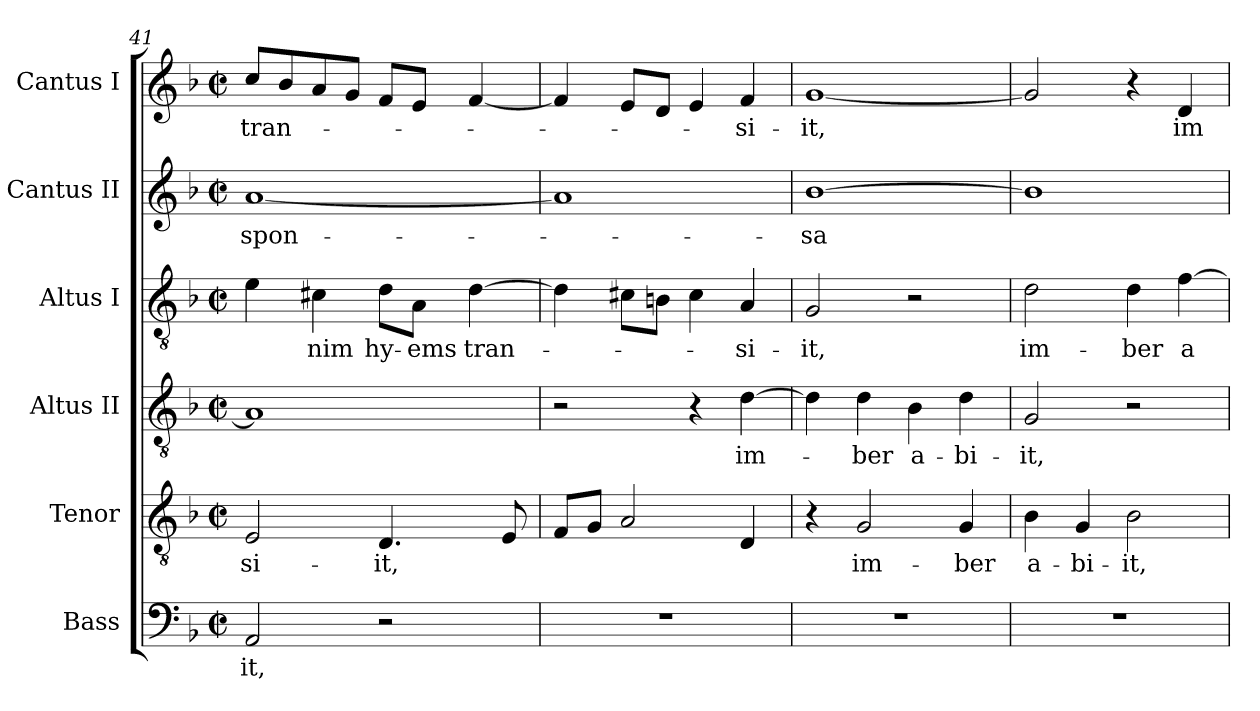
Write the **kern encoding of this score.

**kern	**text	**kern	**text	**kern	**text	**kern	**text	**kern	**text	**kern	**text
*part6	*part6	*part5	*part5	*part4	*part4	*part3	*part3	*part2	*part2	*part1	*part1
*staff6	*staff6	*staff5	*staff5	*staff4	*staff4	*staff3	*staff3	*staff2	*staff2	*staff1	*staff1
*I"Bass	*	*I"Tenor	*	*I"Altus II	*	*I"Altus I	*	*I"Cantus II	*	*I"Cantus I	*
*I'B.	*	*I'T.	*	*I'A. II	*	*I'A. I	*	*I'S. II	*	*I'S. I	*
*clefF4	*	*clefGv2	*	*clefGv2	*	*clefGv2	*	*clefG2	*	*clefG2	*
*	*	*ITrd7c12	*	*	*	*	*	*	*	*	*
*k[b-]	*	*k[b-]	*	*k[b-]	*	*k[b-]	*	*k[b-]	*	*k[b-]	*
*F:	*	*F:	*	*F:	*	*F:	*	*F:	*	*F:	*
*M2/2	*	*M2/2	*	*M2/2	*	*M2/2	*	*M2/2	*	*M2/2	*
*met(c|)	*	*met(c|)	*	*met(c|)	*	*met(c|)	*	*met(c|)	*	*met(c|)	*
=41	=41	=41	=41	=41	=41	=41	=41	=41	=41	=41	=41
!	!LO:LY:b:color=#000000	!	!	!	!	!	!	!	!	!	!
!	!	!	!LO:LY:b:color=#000000	!	!	!	!	!	!	!	!
!	!	!	!	!	!	!	!	!	!LO:LY:b:color=#000000	!	!
!	!	!	!	!	!	!	!	!	!	!	!LO:LY:b:color=#000000
2AAi/	-it,	2EEi/	-si-	1Ai]	.	4ei\	.	[<1ai	spon-	8cci/L	tran-
.	.	.	.	.	.	.	.	.	.	8b-i/	.
!	!	!	!	!	!	!	!LO:LY:b:color=#000000	!	!	!	!
.	.	.	.	.	.	4c#Xi\	-nim	.	.	8ai/	.
.	.	.	.	.	.	.	.	.	.	8gi/J	.
!	!	!	!LO:LY:b:color=#000000	!	!	!	!	!	!	!	!
!	!	!	!	!	!	!	!LO:LY:b:color=#000000	!	!	!	!
2r	.	4.DDi/	-it,	.	.	8di\L	hy-	.	.	8fi/L	.
!	!	!	!	!	!	!	!LO:LY:b:color=#000000	!	!	!	!
.	.	.	.	.	.	8Ai\J	-ems	.	.	8ei/J	.
!	!	!	!	!	!	!	!LO:LY:b:color=#000000	!	!	!	!
.	.	.	.	.	.	[>4di\	tran-	.	.	[<4fi/	.
.	.	8EEi/	.	.	.	.	.	.	.	.	.
=42	=42	=42	=42	=42	=42	=42	=42	=42	=42	=42	=42
1r	.	8FFi/L	.	2r	.	4di\]	.	1ai]	.	4fi/]	.
.	.	8GGi/J	.	.	.	.	.	.	.	.	.
.	.	2AAi/	.	.	.	8c#Xi\L	.	.	.	8ei/L	.
.	.	.	.	.	.	8Bni\J	.	.	.	8di/J	.
.	.	.	.	4r	.	4c#i\	.	.	.	4ei/	.
!	!	!	!	!	!LO:LY:b:color=#000000	!	!	!	!	!	!
!	!	!	!	!	!	!	!LO:LY:b:color=#000000	!	!	!	!
!	!	!	!	!	!	!	!	!	!	!	!LO:LY:b:color=#000000
.	.	4DDi/	.	[>4di\	im-	4Ai/	-si-	.	.	4fi/	-si-
!!LO:LB:g=z
=43	=43	=43	=43	=43	=43	=43	=43	=43	=43	=43	=43
!	!	!	!	!	!	!	!LO:LY:b:color=#000000	!	!	!	!
!	!	!	!	!	!	!	!	!	!LO:LY:b:color=#000000	!	!
!	!	!	!	!	!	!	!	!	!	!	!LO:LY:b:color=#000000
1r	.	4r	.	4di\]	.	2Gi/	-it,	[>1b-i	-sa	[<1gi	-it,
!	!	!	!LO:LY:b:color=#000000	!	!	!	!	!	!	!	!
!	!	!	!	!	!LO:LY:b:color=#000000	!	!	!	!	!	!
.	.	2GGi/	im-	4di\	-ber	.	.	.	.	.	.
!	!	!	!	!	!LO:LY:b:color=#000000	!	!	!	!	!	!
.	.	.	.	4B-i\	a-	2r	.	.	.	.	.
!	!	!	!LO:LY:b:color=#000000	!	!	!	!	!	!	!	!
!	!	!	!	!	!LO:LY:b:color=#000000	!	!	!	!	!	!
.	.	4GGi/	-ber	4di\	-bi-	.	.	.	.	.	.
=44	=44	=44	=44	=44	=44	=44	=44	=44	=44	=44	=44
!	!	!	!LO:LY:b:color=#000000	!	!	!	!	!	!	!	!
!	!	!	!	!	!LO:LY:b:color=#000000	!	!	!	!	!	!
!	!	!	!	!	!	!	!LO:LY:b:color=#000000	!	!	!	!
1r	.	4BB-i\	a-	2Gi/	-it,	2di\	im-	1b-i]	.	2gi/]	.
!	!	!	!LO:LY:b:color=#000000	!	!	!	!	!	!	!	!
.	.	4GGi/	-bi-	.	.	.	.	.	.	.	.
!	!	!	!LO:LY:b:color=#000000	!	!	!	!	!	!	!	!
!	!	!	!	!	!	!	!LO:LY:b:color=#000000	!	!	!	!
.	.	2BB-i\	-it,	2r	.	4di\	-ber	.	.	4r	.
!	!	!	!	!	!	!	!LO:LY:b:color=#000000	!	!	!	!
!	!	!	!	!	!	!	!	!	!	!	!LO:LY:b:color=#000000
.	.	.	.	.	.	[>4fi\	a-	.	.	4di/	im-
=	=	=	=	=	=	=	=	=	=	=	=
*-	*-	*-	*-	*-	*-	*-	*-	*-	*-	*-	*-
